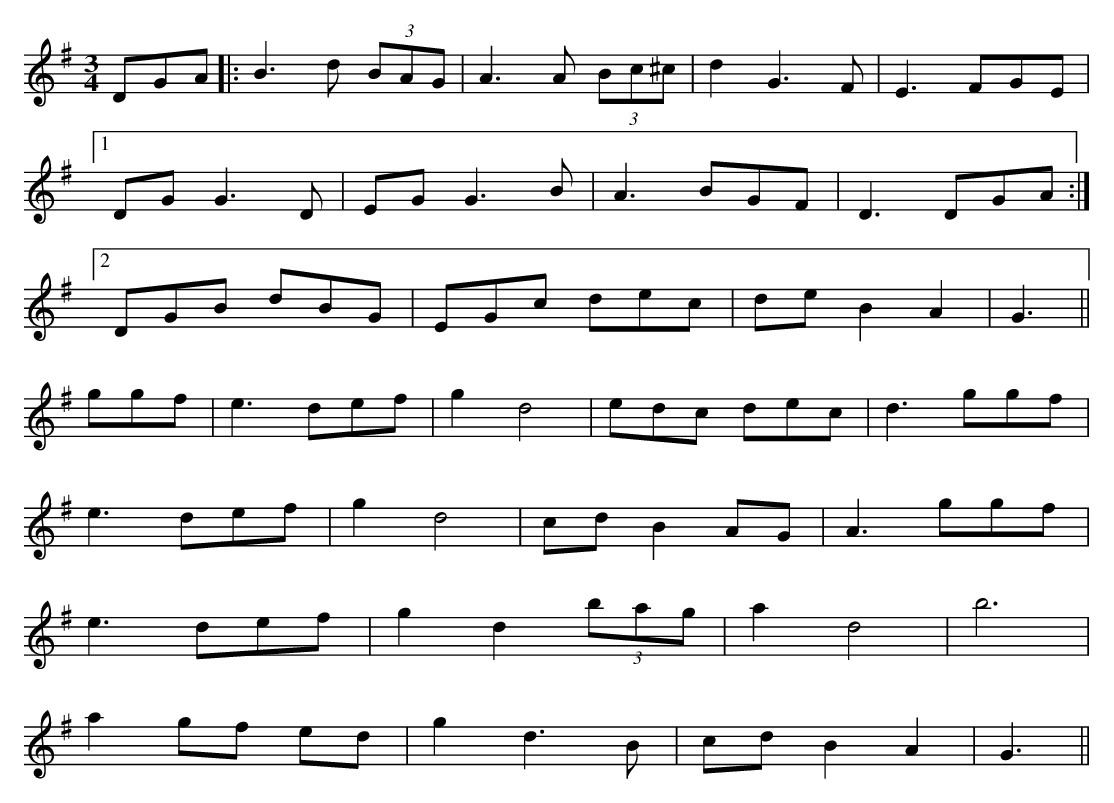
X:1
M:3/4
K:G
DGA|:B3d (3BAG|A3A (3Bc^c|d2G3F|E3 FGE|
[1 DGG3D|EGG3B|A3BGF|D3 DGA:|
[2 DGB dBG|EGc dec|deB2A2|G3||
ggf|e3def|g2d4|edc dec|d3ggf|
e3def|g2d4|cdB2AG|A3ggf|
e3def|g2d2(3bag|a2d4|b6|
a2 gf ed|g2d3B|cd B2A2|G3||
